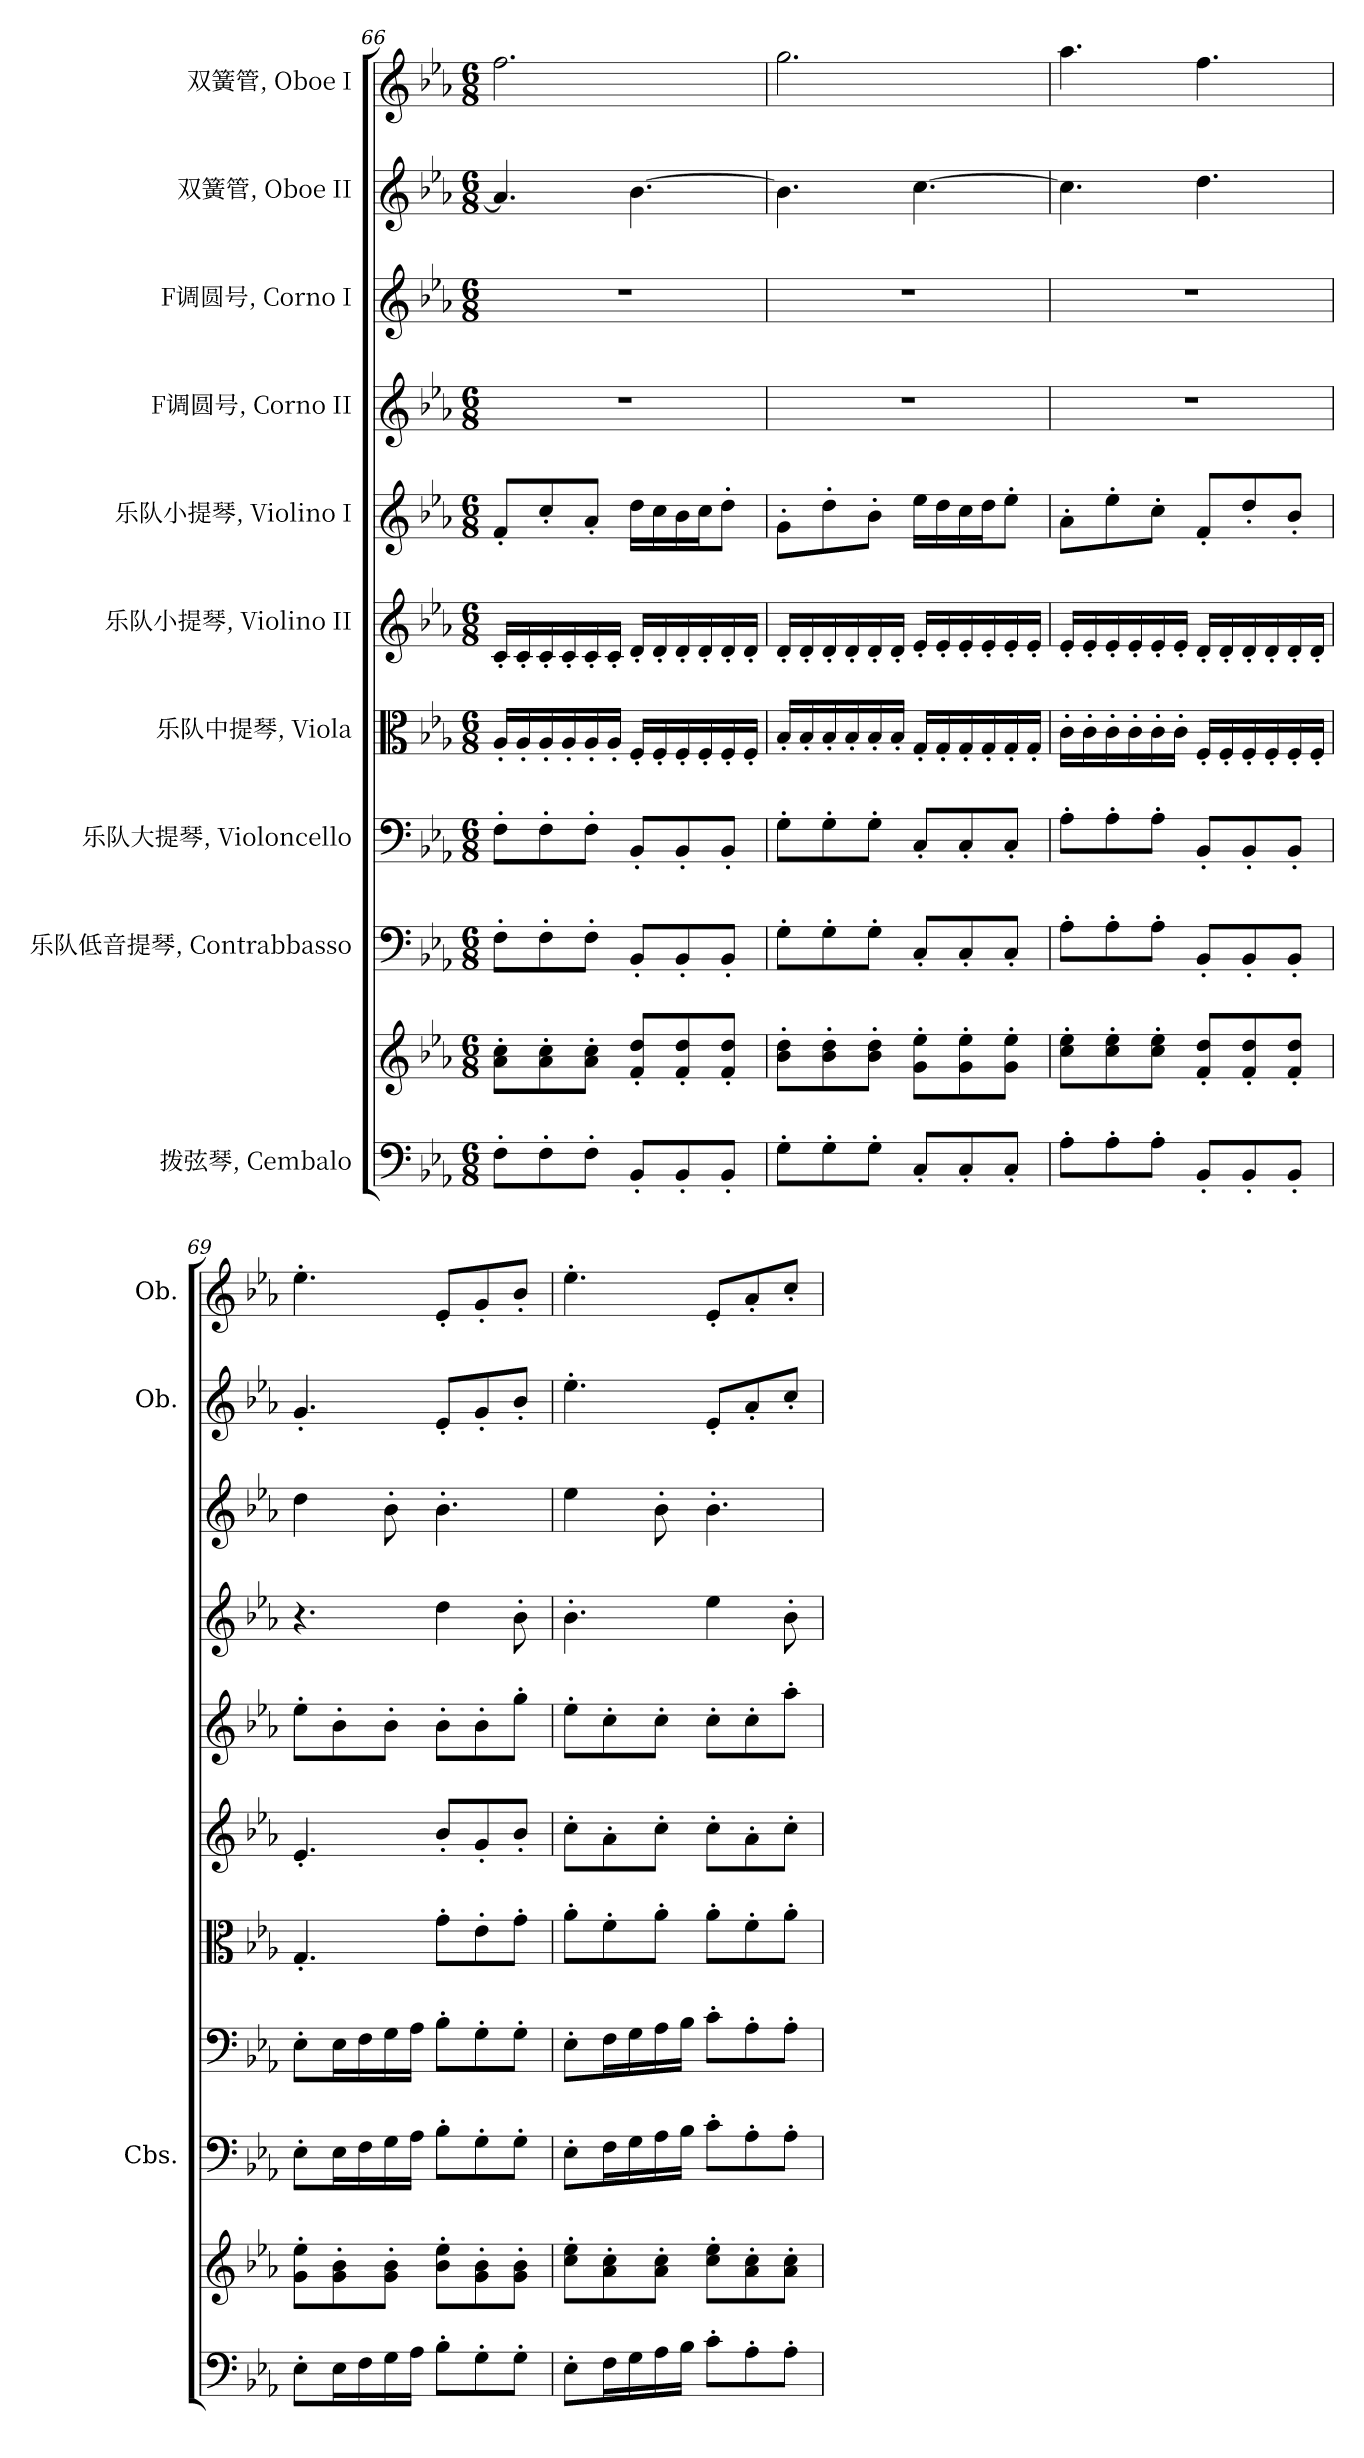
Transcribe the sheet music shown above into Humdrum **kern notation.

**kern	**kern	**kern	**kern	**kern	**kern	**kern	**kern	**kern	**kern	**kern
*part10	*part10	*part9	*part8	*part7	*part6	*part5	*part4	*part3	*part2	*part1
*staff11	*staff10	*staff9	*staff8	*staff7	*staff6	*staff5	*staff4	*staff3	*staff2	*staff1
*I"拨弦琴, Cembalo	*	*I"乐队低音提琴, Contrabbasso	*I"乐队大提琴, Violoncello	*I"乐队中提琴, Viola	*I"乐队小提琴, Violino II	*I"乐队小提琴, Violino I	*I"F调圆号, Corno II	*I"F调圆号, Corno I	*I"双簧管, Oboe II	*I"双簧管, Oboe I
*	*	*I'Cbs.	*	*	*	*	*	*	*I'Ob.	*I'Ob.
!!LO:PB:g=z
*clefF4	*clefG2	*clefF4	*clefF4	*clefC3	*clefG2	*clefG2	*clefG2	*clefG2	*clefG2	*clefG2
*	*	*ITrd7c12	*	*	*	*	*ITrd4c7	*ITrd4c7	*	*
*k[b-e-a-]	*k[b-e-a-]	*k[b-e-a-]	*k[b-e-a-]	*k[b-e-a-]	*k[b-e-a-]	*k[b-e-a-]	*k[b-e-a-d-]	*k[b-e-a-d-]	*k[b-e-a-]	*k[b-e-a-]
*M6/8	*M6/8	*M6/8	*M6/8	*M6/8	*M6/8	*M6/8	*M6/8	*M6/8	*M6/8	*M6/8
=66	=66	=66	=66	=66	=66	=66	=66	=66	=66	=66
8F'\L	8a-\' 8cc\'L	8FF'\L	8F'\L	16A-'/LL	16c'/LL	8f'/L	2.r	2.r	4.a-/]	2.ff\
.	.	.	.	16A-'/	16c'/	.	.	.	.	.
8F'\	8a-\' 8cc\'	8FF'\	8F'\	16A-'/	16c'/	8cc'/	.	.	.	.
.	.	.	.	16A-'/	16c'/	.	.	.	.	.
8F'\J	8a-\' 8cc\'J	8FF'\J	8F'\J	16A-'/	16c'/	8a-'/J	.	.	.	.
.	.	.	.	16A-'/JJ	16c'/JJ	.	.	.	.	.
8BB-'/L	8f/' 8dd/'L	8BBB-'/L	8BB-'/L	16F'/LL	16d'/LL	16dd\LL	.	.	[4.b-\	.
.	.	.	.	16F'/	16d'/	16cc\	.	.	.	.
8BB-'/	8f/' 8dd/'	8BBB-'/	8BB-'/	16F'/	16d'/	16b-\	.	.	.	.
.	.	.	.	16F'/	16d'/	16cc\J	.	.	.	.
8BB-'/J	8f/' 8dd/'J	8BBB-'/J	8BB-'/J	16F'/	16d'/	8dd'\J	.	.	.	.
.	.	.	.	16F'/JJ	16d'/JJ	.	.	.	.	.
=67	=67	=67	=67	=67	=67	=67	=67	=67	=67	=67
8G'\L	8b-\' 8dd\'L	8GG'\L	8G'\L	16B-'/LL	16d'/LL	8g'\L	2.r	2.r	4.b-\]	2.gg\
.	.	.	.	16B-'/	16d'/	.	.	.	.	.
8G'\	8b-\' 8dd\'	8GG'\	8G'\	16B-'/	16d'/	8dd'\	.	.	.	.
.	.	.	.	16B-'/	16d'/	.	.	.	.	.
8G'\J	8b-\' 8dd\'J	8GG'\J	8G'\J	16B-'/	16d'/	8b-'\J	.	.	.	.
.	.	.	.	16B-'/JJ	16d'/JJ	.	.	.	.	.
8C'/L	8g\' 8ee-\'L	8CC'/L	8C'/L	16G'/LL	16e-'/LL	16ee-\LL	.	.	[4.cc\	.
.	.	.	.	16G'/	16e-'/	16dd\	.	.	.	.
8C'/	8g\' 8ee-\'	8CC'/	8C'/	16G'/	16e-'/	16cc\	.	.	.	.
.	.	.	.	16G'/	16e-'/	16dd\J	.	.	.	.
8C'/J	8g\' 8ee-\'J	8CC'/J	8C'/J	16G'/	16e-'/	8ee-'\J	.	.	.	.
.	.	.	.	16G'/JJ	16e-'/JJ	.	.	.	.	.
=68	=68	=68	=68	=68	=68	=68	=68	=68	=68	=68
8A-'\L	8cc\' 8ee-\'L	8AA-'\L	8A-'\L	16c'\LL	16e-'/LL	8a-'\L	2.r	2.r	4.cc\]	4.aa-\
.	.	.	.	16c'\	16e-'/	.	.	.	.	.
8A-'\	8cc\' 8ee-\'	8AA-'\	8A-'\	16c'\	16e-'/	8ee-'\	.	.	.	.
.	.	.	.	16c'\	16e-'/	.	.	.	.	.
8A-'\J	8cc\' 8ee-\'J	8AA-'\J	8A-'\J	16c'\	16e-'/	8cc'\J	.	.	.	.
.	.	.	.	16c'\JJ	16e-'/JJ	.	.	.	.	.
8BB-'/L	8f/' 8dd/'L	8BBB-'/L	8BB-'/L	16F'/LL	16d'/LL	8f'/L	.	.	4.dd\	4.ff\
.	.	.	.	16F'/	16d'/	.	.	.	.	.
8BB-'/	8f/' 8dd/'	8BBB-'/	8BB-'/	16F'/	16d'/	8dd'/	.	.	.	.
.	.	.	.	16F'/	16d'/	.	.	.	.	.
8BB-'/J	8f/' 8dd/'J	8BBB-'/J	8BB-'/J	16F'/	16d'/	8b-'/J	.	.	.	.
.	.	.	.	16F'/JJ	16d'/JJ	.	.	.	.	.
!!LO:PB:g=z
=69	=69	=69	=69	=69	=69	=69	=69	=69	=69	=69
8E-'\L	8g\' 8ee-\'L	8EE-'\L	8E-'\L	4.G'/	4.e-'/	8ee-'\L	4.r	4g\	4.g'/	4.ee-'\
16E-\L	8g\' 8b-\'	16EE-\L	16E-\L	.	.	8b-'\	.	.	.	.
16F\	.	16FF\	16F\	.	.	.	.	.	.	.
16G\	8g\' 8b-\'J	16GG\	16G\	.	.	8b-'\J	.	8e-'\	.	.
16A-\JJ	.	16AA-\JJ	16A-\JJ	.	.	.	.	.	.	.
8B-'\L	8b-\' 8ee-\'L	8BB-'\L	8B-'\L	8g'\L	8b-'/L	8b-'\L	4g\	4.e-'\	8e-'/L	8e-'/L
8G'\	8g\' 8b-\'	8GG'\	8G'\	8e-'\	8g'/	8b-'\	.	.	8g'/	8g'/
8G'\J	8g\' 8b-\'J	8GG'\J	8G'\J	8g'\J	8b-'/J	8gg'\J	8e-'\	.	8b-'/J	8b-'/J
=70	=70	=70	=70	=70	=70	=70	=70	=70	=70	=70
8E-'\L	8cc\' 8ee-\'L	8EE-'\L	8E-'\L	8a-'\L	8cc'\L	8ee-'\L	4.e-'\	4a-\	4.ee-'\	4.ee-'\
16F\L	8a-\' 8cc\'	16FF\L	16F\L	8f'\	8a-'\	8cc'\	.	.	.	.
16G\	.	16GG\	16G\	.	.	.	.	.	.	.
16A-\	8a-\' 8cc\'J	16AA-\	16A-\	8a-'\J	8cc'\J	8cc'\J	.	8e-'\	.	.
16B-\JJ	.	16BB-\JJ	16B-\JJ	.	.	.	.	.	.	.
8c'\L	8cc\' 8ee-\'L	8C'\L	8c'\L	8a-'\L	8cc'\L	8cc'\L	4a-\	4.e-'\	8e-'/L	8e-'/L
8A-'\	8a-\' 8cc\'	8AA-'\	8A-'\	8f'\	8a-'\	8cc'\	.	.	8a-'/	8a-'/
8A-'\J	8a-\' 8cc\'J	8AA-'\J	8A-'\J	8a-'\J	8cc'\J	8aa-'\J	8e-'\	.	8cc'/J	8cc'/J
=	=	=	=	=	=	=	=	=	=	=
*-	*-	*-	*-	*-	*-	*-	*-	*-	*-	*-
